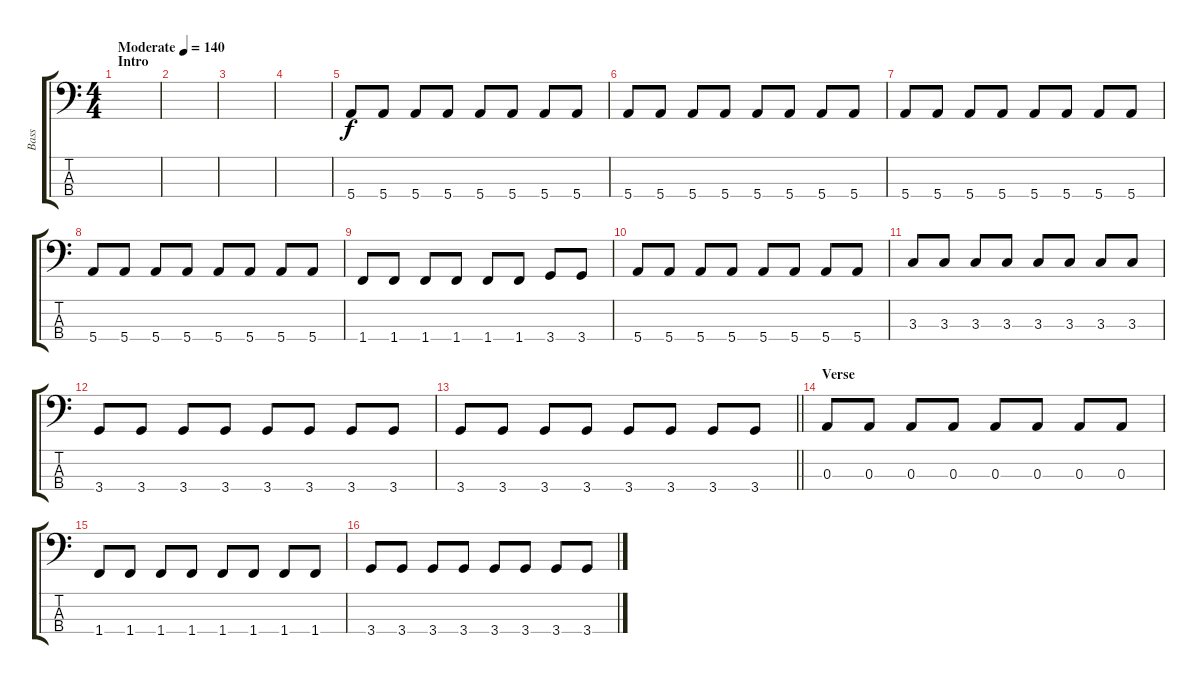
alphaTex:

\track ("Bass" "Bass") {instrument electricbassfinger}
\staff {score tabs}
\tuning (G2 D2 A1 E1) {hide}
\ts (4 4)
\section ("" "Intro ")
\tempo (140 "Moderate")
\clef f4
\ks c
|
|
|
|
5.4.8 5.4.8 5.4.8 5.4.8 5.4.8 5.4.8 5.4.8 5.4.8 |
5.4.8 5.4.8 5.4.8 5.4.8 5.4.8 5.4.8 5.4.8 5.4.8 |
5.4.8 5.4.8 5.4.8 5.4.8 5.4.8 5.4.8 5.4.8 5.4.8 |
5.4.8 5.4.8 5.4.8 5.4.8 5.4.8 5.4.8 5.4.8 5.4.8 |
1.4.8 1.4.8 1.4.8 1.4.8 1.4.8 1.4.8 3.4.8 3.4.8 |
5.4.8 5.4.8 5.4.8 5.4.8 5.4.8 5.4.8 5.4.8 5.4.8 |
3.3.8 3.3.8 3.3.8 3.3.8 3.3.8 3.3.8 3.3.8 3.3.8 |
3.4.8 3.4.8 3.4.8 3.4.8 3.4.8 3.4.8 3.4.8 3.4.8 |
\barLineRight lightlight
3.4.8 3.4.8 3.4.8 3.4.8 3.4.8 3.4.8 3.4.8 3.4.8 |
\section ("" "Verse")
0.3.8 0.3.8 0.3.8 0.3.8 0.3.8 0.3.8 0.3.8 0.3.8 |
1.4.8 1.4.8 1.4.8 1.4.8 1.4.8 1.4.8 1.4.8 1.4.8 |
3.4.8 3.4.8 3.4.8 3.4.8 3.4.8 3.4.8 3.4.8 3.4.8
